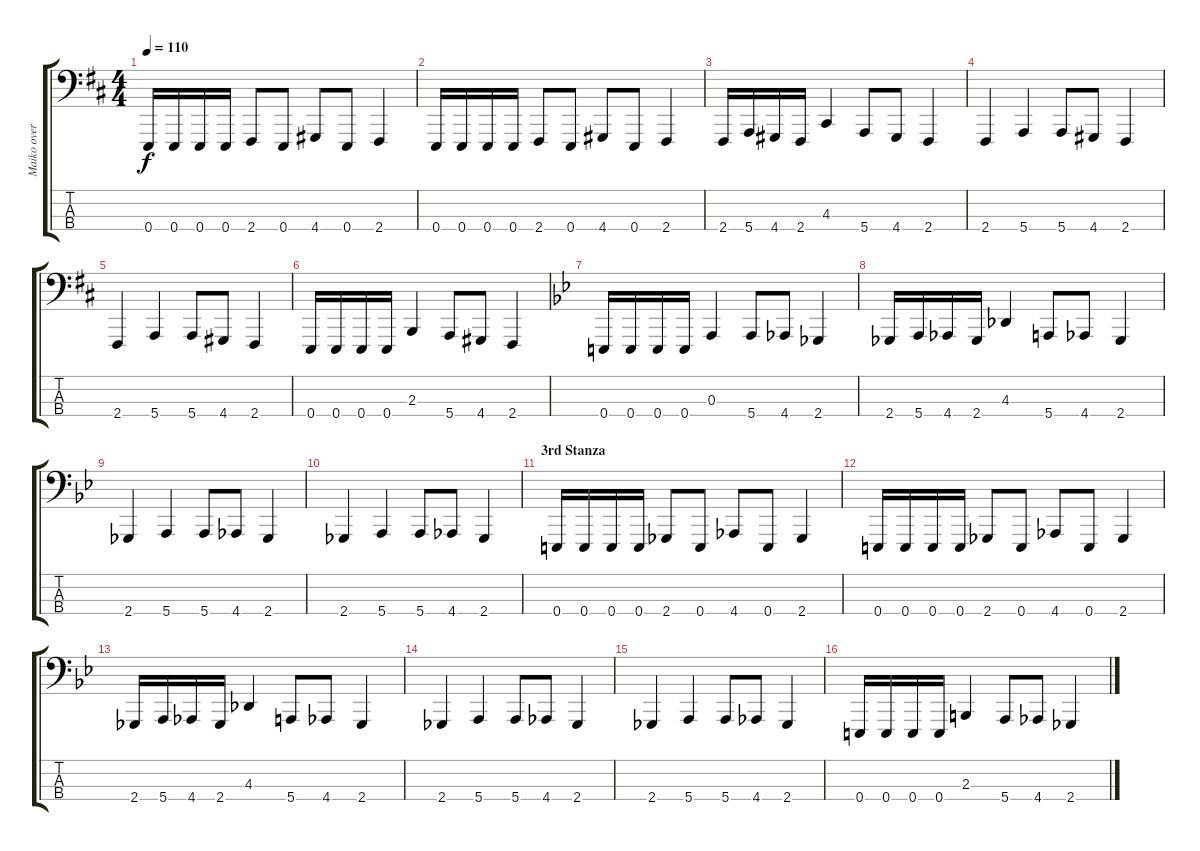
\track ("Maiko overdub" "Maiko over") {instrument electricbassfinger}
\staff {score tabs}
\tuning (G1 D1 A0 E0) {hide}
\ts (4 4)
\tempo 110
\clef f4
\ks bminor
0.4.16{dy f} 0.4.16 0.4.16 0.4.16 2.4.8 0.4.8 4.4.8 0.4.8 2.4.4 |
0.4.16 0.4.16 0.4.16 0.4.16 2.4.8 0.4.8 4.4.8 0.4.8 2.4.4 |
2.4.16 5.4.16 4.4.16 2.4.16 4.3.4 5.4.8 4.4.8 2.4.4 |
2.4.4 5.4.4 5.4.8 4.4.8 2.4.4 |
2.4.4 5.4.4 5.4.8 4.4.8 2.4.4 |
0.4.16 0.4.16 0.4.16 0.4.16 2.3.4 5.4.8 4.4.8 2.4.4 |
\ks bb
0.4.16 0.4.16 0.4.16 0.4.16 0.3.4 5.4.8 4.4.8 2.4.4 |
2.4.16 5.4.16 4.4.16 2.4.16 4.3.4 5.4.8 4.4.8 2.4.4 |
2.4.4 5.4.4 5.4.8 4.4.8 2.4.4 |
2.4.4 5.4.4 5.4.8 4.4.8 2.4.4 |
\section ("" "3rd Stanza")
0.4.16 0.4.16 0.4.16 0.4.16 2.4.8 0.4.8 4.4.8 0.4.8 2.4.4 |
0.4.16 0.4.16 0.4.16 0.4.16 2.4.8 0.4.8 4.4.8 0.4.8 2.4.4 |
2.4.16 5.4.16 4.4.16 2.4.16 4.3.4 5.4.8 4.4.8 2.4.4 |
2.4.4 5.4.4 5.4.8 4.4.8 2.4.4 |
2.4.4 5.4.4 5.4.8 4.4.8 2.4.4 |
0.4.16 0.4.16 0.4.16 0.4.16 2.3.4 5.4.8 4.4.8 2.4.4
